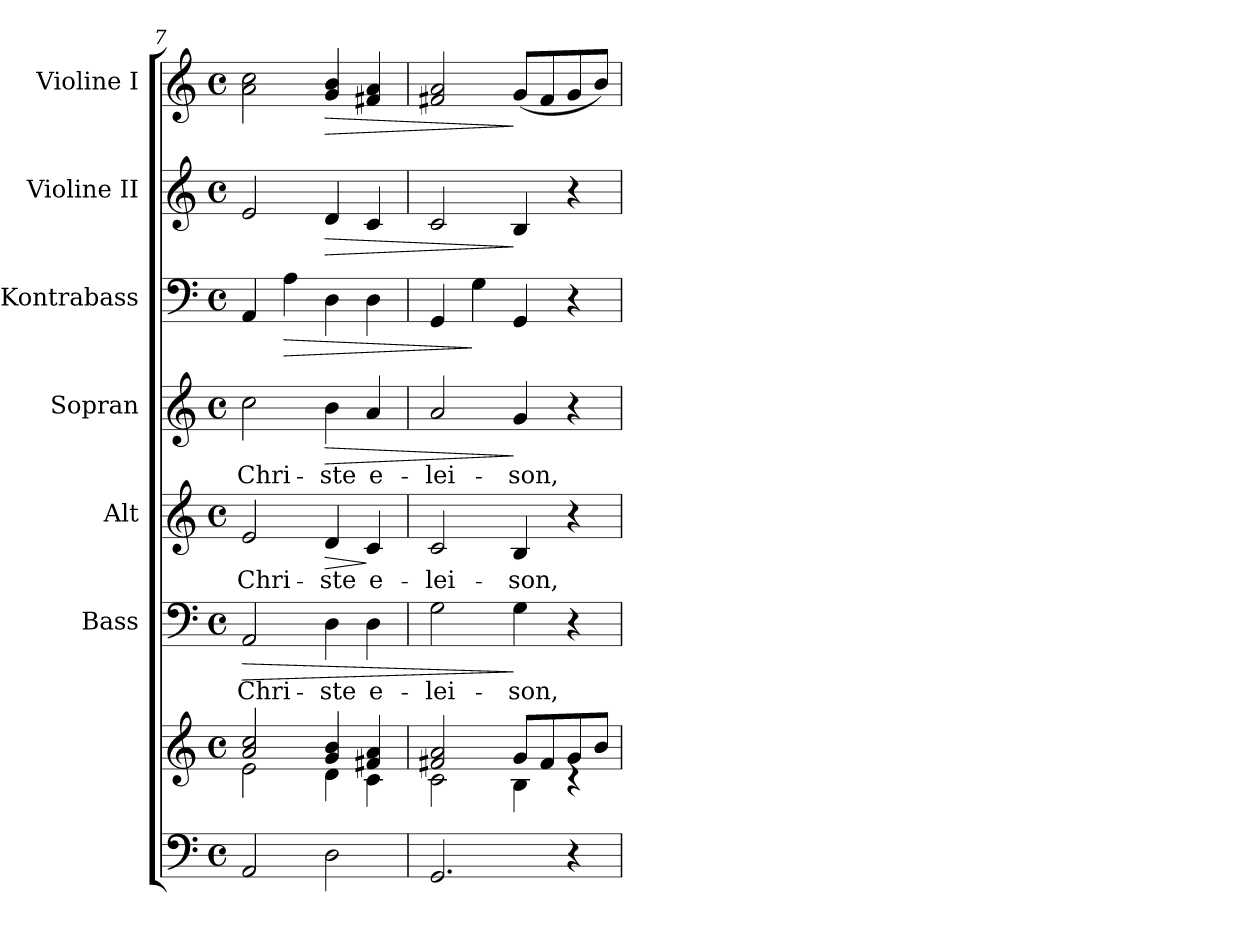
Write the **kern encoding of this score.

**kern	**kern	**kern	**text	**dynam	**kern	**text	**dynam	**kern	**text	**dynam	**kern	**dynam	**kern	**dynam	**kern	**dynam
*part7	*part7	*part6	*part6	*part6	*part5	*part5	*part5	*part4	*part4	*part4	*part3	*part3	*part2	*part2	*part1	*part1
*staff8	*staff7	*staff6	*staff6	*staff6	*staff5	*staff5	*staff5	*staff4	*staff4	*staff4	*staff3	*staff3	*staff2	*staff2	*staff1	*staff1
*	*	*I"Bass	*	*	*I"Alt	*	*	*I"Sopran	*	*	*I"Kontrabass	*	*I"Violine II	*	*I"Violine I	*
*	*	*I'B.	*	*	*I'A.	*	*	*I'S.	*	*	*I'Kb.	*	*I'Vl. II	*	*I'Vl. I	*
!!LO:LB:g=z
*clefF4	*clefG2	*clefF4	*	*	*clefG2	*	*	*clefG2	*	*	*clefF4	*	*clefG2	*	*clefG2	*
*	*	*	*	*	*	*	*	*	*	*	*ITrd7c12	*	*	*	*	*
*k[]	*k[]	*k[]	*	*	*k[]	*	*	*k[]	*	*	*k[]	*	*k[]	*	*k[]	*
*C:	*C:	*C:	*	*	*C:	*	*	*C:	*	*	*C:	*	*C:	*	*C:	*
*M4/4	*M4/4	*M4/4	*	*	*M4/4	*	*	*M4/4	*	*	*M4/4	*	*M4/4	*	*M4/4	*
*met(c)	*met(c)	*met(c)	*	*	*met(c)	*	*	*met(c)	*	*	*met(c)	*	*met(c)	*	*met(c)	*
=7	=7	=7	=7	=7	=7	=7	=7	=7	=7	=7	=7	=7	=7	=7	=7	=7
*	*^	*	*	*	*	*	*	*	*	*	*	*	*	*	*	*
!	!	!	!	!LO:LY:b	!LO:HP:b	!	!LO:LY:b	!	!	!LO:LY:b	!	!	!	!	!	!	!
2AA/	2a/ 2cc/	2e\	2AA/	Chri-	>	2e/	Chri-	.	2cc\	Chri-	.	4AAA/	.	2e/	.	2a\ 2cc\	.
!	!	!	!	!	!	!	!	!	!	!	!	!	!LO:HP:b	!	!	!	!
.	.	.	.	.	.	.	.	.	.	.	.	4AA\	>	.	.	.	.
!	!	!	!	!LO:LY:b	!	!	!LO:LY:b	!LO:HP:b	!	!LO:LY:b	!LO:HP:b	!	!	!	!LO:HP:b	!	!LO:HP:b
2D\	4g/ 4b/	4d\	4D\	-ste	.	4d/	-ste	>	4b\	-ste	>	4DD\	.	4d/	>	4g/ 4b/	>
!	!	!	!	!LO:LY:b	!	!	!LO:LY:b	!	!	!LO:LY:b	!	!	!	!	!	!	!
.	4f#X/ 4a/	4c\	4D\	e-	.	4c/	e-	]	4a/	e-	.	4DD\	.	4c/	.	4f#X/ 4a/	.
=8	=8	=8	=8	=8	=8	=8	=8	=8	=8	=8	=8	=8	=8	=8	=8	=8	=8
!	!	!	!	!LO:LY:b	!	!	!LO:LY:b	!	!	!LO:LY:b	!	!	!	!	!	!	!
2.GG/	2f#X/ 2a/	2c\	2G\	-lei-	.	2c/	-lei-	.	2a/	-lei-	.	4GGG/	.	2c/	.	2f#X/ 2a/	.
.	.	.	.	.	.	.	.	.	.	.	.	4GG\	]	.	.	.	.
!	!	!	!	!LO:LY:b	!	!	!LO:LY:b	!	!	!LO:LY:b	!	!	!	!	!	!	!
.	8g/L	4B\	4G\	-son,	]	4B/	-son,	.	4g/	-son,	]	4GGG/	.	4B/	]	(<8g/L	]
.	8f#/	.	.	.	.	.	.	.	.	.	.	.	.	.	.	8f#/	.
4r	8g/	4rB	4r	.	.	4r	.	.	4r	.	.	4r	.	4r	.	8g/	.
.	8b/J	.	.	.	.	.	.	.	.	.	.	.	.	.	.	8b/J)	.
*	*v	*v	*	*	*	*	*	*	*	*	*	*	*	*	*	*	*
=	=	=	=	=	=	=	=	=	=	=	=	=	=	=	=	=
*-	*-	*-	*-	*-	*-	*-	*-	*-	*-	*-	*-	*-	*-	*-	*-	*-
